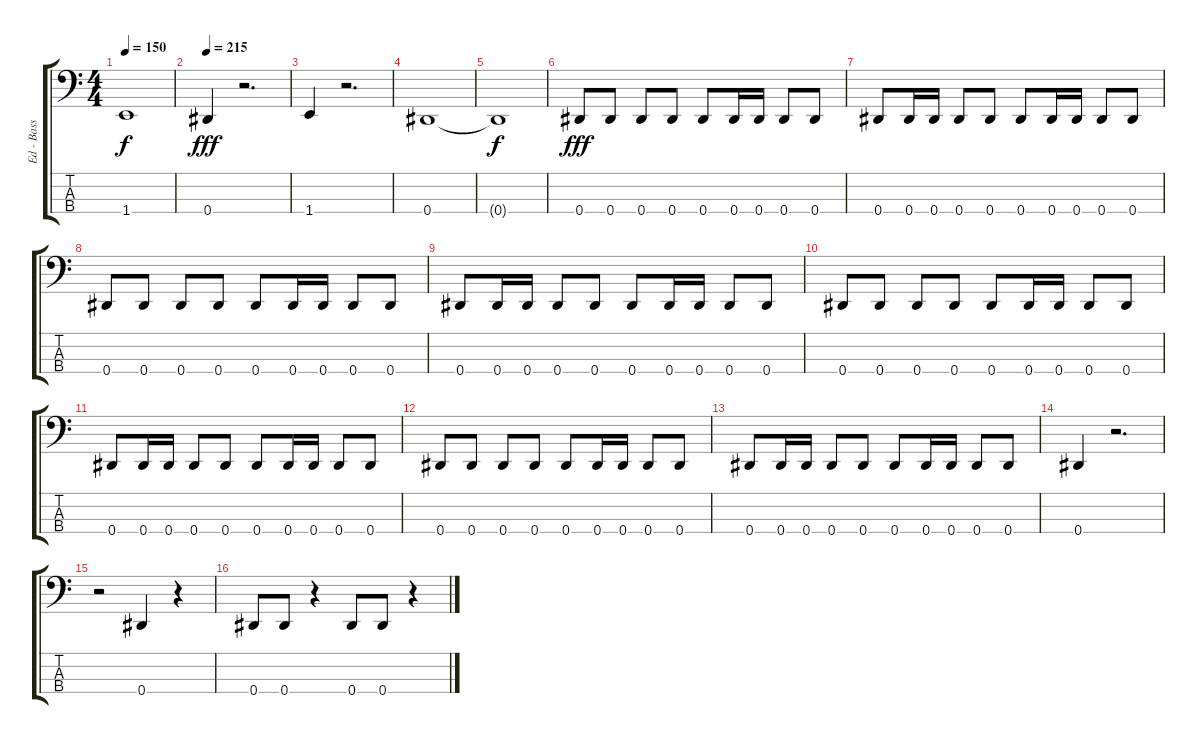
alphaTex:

\track ("Ed - Bass" "Ed - Bass") {instrument electricbasspick}
\staff {score tabs}
\tuning (Gb2 Db2 Ab1 Eb1) {hide}
\ts (4 4)
\tempo 150
\clef f4
\ks c
1.4{t}.1{dy f} |
\tempo 215
0.4.4{dy fff} r.2{d} |
1.4.4 r.2{d} |
0.4.1 |
0.4{t}.1{dy f} |
0.4.8{dy fff} 0.4.8 0.4.8 0.4.8 0.4.8 0.4.16 0.4.16 0.4.8 0.4.8 |
0.4.8 0.4.16 0.4.16 0.4.8 0.4.8 0.4.8 0.4.16 0.4.16 0.4.8 0.4.8 |
0.4.8 0.4.8 0.4.8 0.4.8 0.4.8 0.4.16 0.4.16 0.4.8 0.4.8 |
0.4.8 0.4.16 0.4.16 0.4.8 0.4.8 0.4.8 0.4.16 0.4.16 0.4.8 0.4.8 |
0.4.8 0.4.8 0.4.8 0.4.8 0.4.8 0.4.16 0.4.16 0.4.8 0.4.8 |
0.4.8 0.4.16 0.4.16 0.4.8 0.4.8 0.4.8 0.4.16 0.4.16 0.4.8 0.4.8 |
0.4.8 0.4.8 0.4.8 0.4.8 0.4.8 0.4.16 0.4.16 0.4.8 0.4.8 |
0.4.8 0.4.16 0.4.16 0.4.8 0.4.8 0.4.8 0.4.16 0.4.16 0.4.8 0.4.8 |
0.4.4 r.2{d} |
r.2 0.4.4 r.4 |
0.4.8 0.4.8 r.4 0.4.8 0.4.8 r.4
